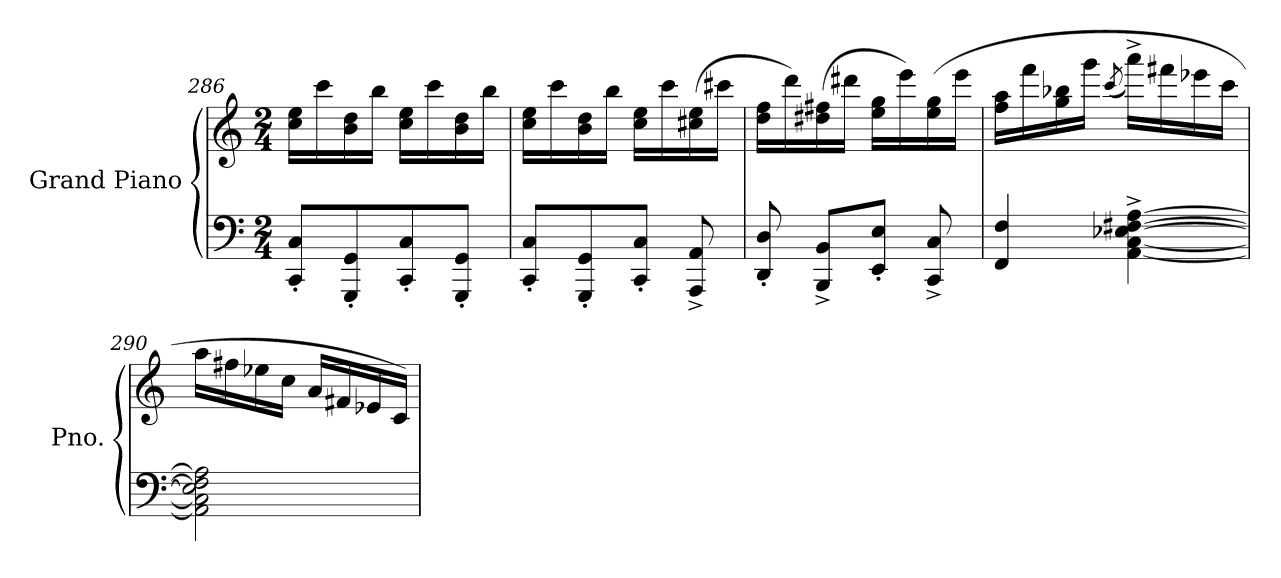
**kern	**kern
*part1	*part1
*staff2	*staff1
*I"Grand Piano	*
*I'Pno.	*
*clefF4	*clefG2
*k[]	*k[]
*M2/4	*M2/4
=286	=286
8CC/' 8C/'L	16cc\ 16ee\LL
.	16ccc\
8GGG/' 8GG/'	16b\ 16dd\
.	16bb\JJ
8CC/' 8C/'	16cc\ 16ee\LL
.	16ccc\
8GGG/' 8GG/'J	16b\ 16dd\
.	16bb\JJ
=287	=287
8CC/' 8C/'L	16cc\ 16ee\LL
.	16ccc\
8GGG/' 8GG/'	16b\ 16dd\
.	16bb\JJ
8CC/' 8C/'J	16cc\ 16ee\LL
.	16ccc\
8AAA/^ 8AA/^	(16cc#X\ 16ee\
.	16ccc#X\JJ
=288	=288
8DD/' 8D/'	16dd\ 16ff\LL
.	16ddd\)
8BBB/^ 8BB/^L	(16dd#X\ 16ff#X\
.	16ddd#X\JJ
8EE/' 8E/'J	16ee\ 16gg\LL
.	16eee\)
8CC/^ 8C/^	(16ee\ 16gg\
.	16eee\JJ
!!LO:LB:g=z
=289	=289
4FF/ 4F/	16ff\ 16aa\LL
.	16fff\
.	16gg\ 16bb-X\
.	16ggg\JJ
.	(>8qccc/
[4AA\^ [4C\^ [4E-X\^ [4F#X\^ [4A\^	16aaa^\LL)
.	16fff#X\
.	16eee-X\
.	16ccc\JJ
=290	=290
2AA\] 2C\] 2E-\] 2F#\] 2A\]	16aa\LL
.	16ff#X\
.	16ee-X\
.	16cc\JJ
.	16a/LL
.	16f#X/
.	16e-X/
.	16c/JJ)
=	=
*-	*-
